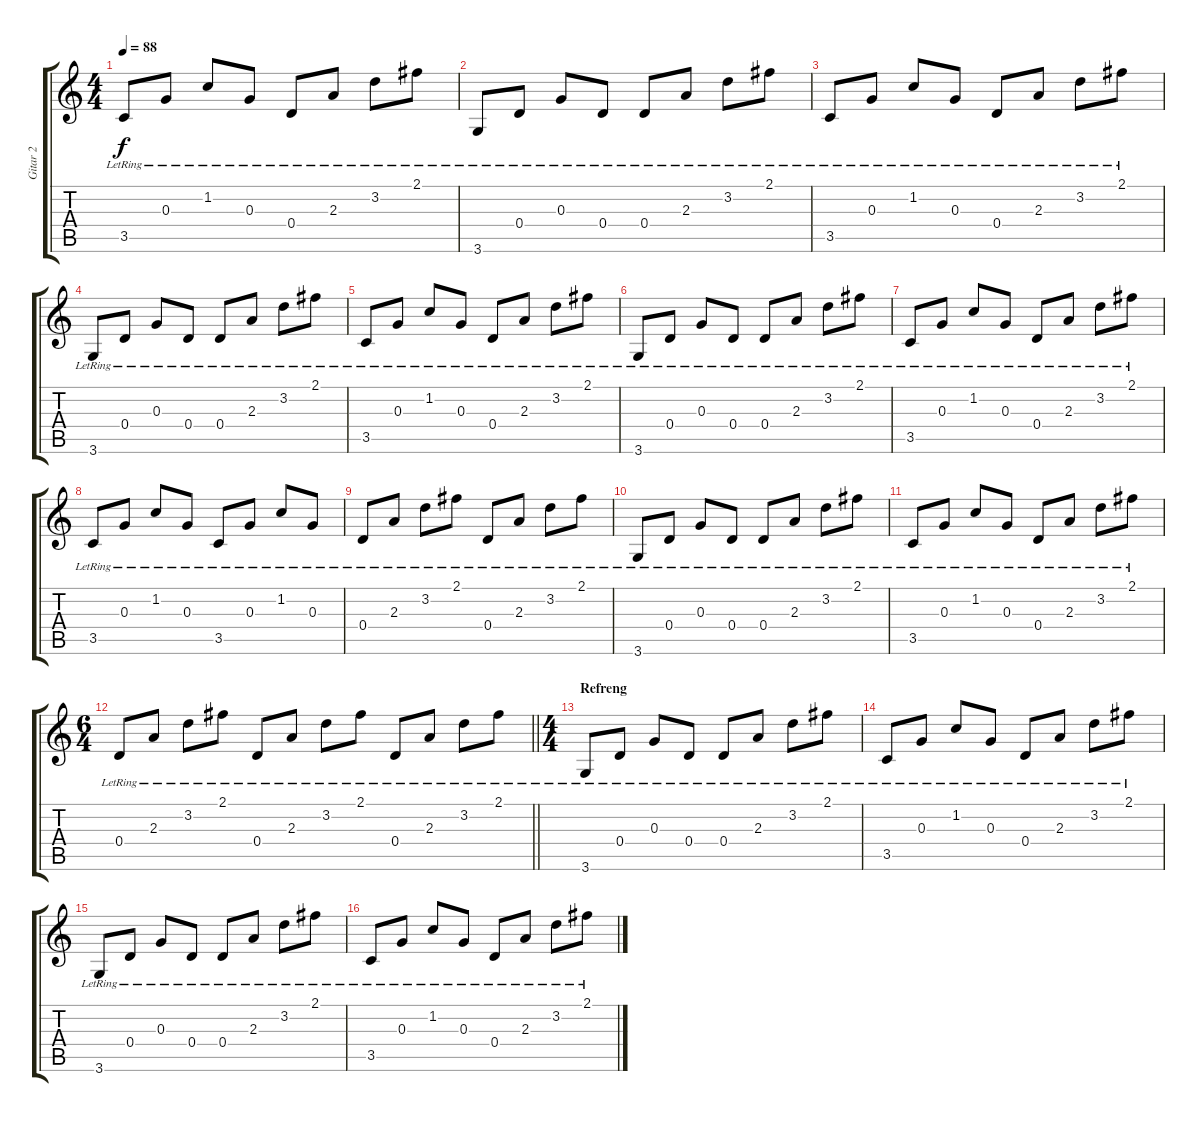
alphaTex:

\track ("Gitar 2" "Gitar 2") {instrument acousticguitarnylon}
\staff {score tabs}
\tuning (E4 B3 G3 D3 A2 E2) {hide}
\ts (4 4)
\tempo 88
\clef g2
\ks c
3.5{lr}.8{dy f} 0.3{lr}.8 1.2{lr}.8 0.3{lr}.8 0.4{lr}.8 2.3{lr}.8 3.2{lr}.8 2.1{lr}.8 |
3.6{lr}.8 0.4{lr}.8 0.3{lr}.8 0.4{lr}.8 0.4{lr}.8 2.3{lr}.8 3.2{lr}.8 2.1{lr}.8 |
3.5{lr}.8 0.3{lr}.8 1.2{lr}.8 0.3{lr}.8 0.4{lr}.8 2.3{lr}.8 3.2{lr}.8 2.1{lr}.8 |
3.6{lr}.8 0.4{lr}.8 0.3{lr}.8 0.4{lr}.8 0.4{lr}.8 2.3{lr}.8 3.2{lr}.8 2.1{lr}.8 |
3.5{lr}.8 0.3{lr}.8 1.2{lr}.8 0.3{lr}.8 0.4{lr}.8 2.3{lr}.8 3.2{lr}.8 2.1{lr}.8 |
3.6{lr}.8 0.4{lr}.8 0.3{lr}.8 0.4{lr}.8 0.4{lr}.8 2.3{lr}.8 3.2{lr}.8 2.1{lr}.8 |
3.5{lr}.8 0.3{lr}.8 1.2{lr}.8 0.3{lr}.8 0.4{lr}.8 2.3{lr}.8 3.2{lr}.8 2.1{lr}.8 |
3.5{lr}.8{volume 11} 0.3{lr}.8 1.2{lr}.8 0.3{lr}.8 3.5{lr}.8 0.3{lr}.8 1.2{lr}.8 0.3{lr}.8 |
0.4{lr}.8 2.3{lr}.8 3.2{lr}.8 2.1{lr}.8 0.4{lr}.8 2.3{lr}.8 3.2{lr}.8 2.1{lr}.8 |
3.6{lr}.8 0.4{lr}.8 0.3{lr}.8 0.4{lr}.8 0.4{lr}.8 2.3{lr}.8 3.2{lr}.8 2.1{lr}.8 |
3.5{lr}.8 0.3{lr}.8 1.2{lr}.8 0.3{lr}.8 0.4{lr}.8 2.3{lr}.8 3.2{lr}.8 2.1{lr}.8 |
\ts (6 4)
\barLineRight lightlight
0.4{lr}.8 2.3{lr}.8 3.2{lr}.8 2.1{lr}.8 0.4{lr}.8 2.3{lr}.8 3.2{lr}.8 2.1{lr}.8 0.4{lr}.8 2.3{lr}.8 3.2{lr}.8 2.1{lr}.8 |
\ts (4 4)
\section ("" "Refreng")
3.6{lr}.8 0.4{lr}.8 0.3{lr}.8 0.4{lr}.8 0.4{lr}.8 2.3{lr}.8 3.2{lr}.8 2.1{lr}.8 |
3.5{lr}.8 0.3{lr}.8 1.2{lr}.8 0.3{lr}.8 0.4{lr}.8 2.3{lr}.8 3.2{lr}.8 2.1{lr}.8 |
3.6{lr}.8 0.4{lr}.8 0.3{lr}.8 0.4{lr}.8 0.4{lr}.8 2.3{lr}.8 3.2{lr}.8 2.1{lr}.8 |
3.5{lr}.8 0.3{lr}.8 1.2{lr}.8 0.3{lr}.8 0.4{lr}.8 2.3{lr}.8 3.2{lr}.8 2.1{lr}.8
